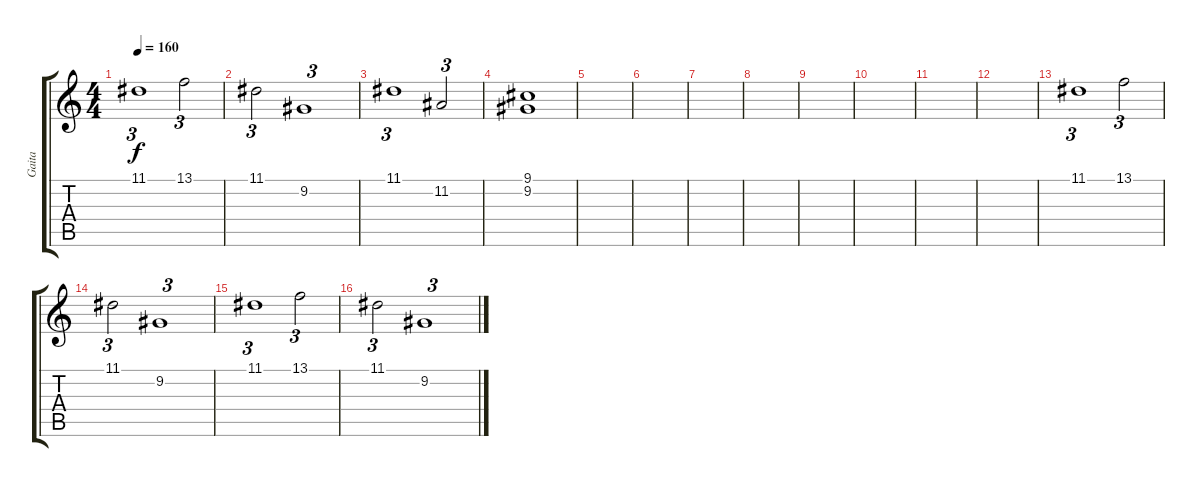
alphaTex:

\track ("Gaita" "Gaita") {instrument accordion}
\staff {score tabs}
\tuning (E4 B3 G3 D3 A2 E2) {hide}
\ts (4 4)
\tempo 160
\clef g2
\ks c
11.1.1{tu (3 2) dy f} 13.1.2{tu (3 2)} |
11.1.2{tu (3 2)} 9.2.1{tu (3 2)} |
11.1.1{tu (3 2)} 11.2.2{tu (3 2)} |
(9.1 9.2).1{volume 0} |
|
|
|
|
|
|
|
|
11.1.1{tu (3 2)} 13.1.2{tu (3 2)} |
11.1.2{tu (3 2)} 9.2.1{tu (3 2)} |
11.1.1{tu (3 2)} 13.1.2{tu (3 2)} |
11.1.2{tu (3 2)} 9.2.1{tu (3 2)}
